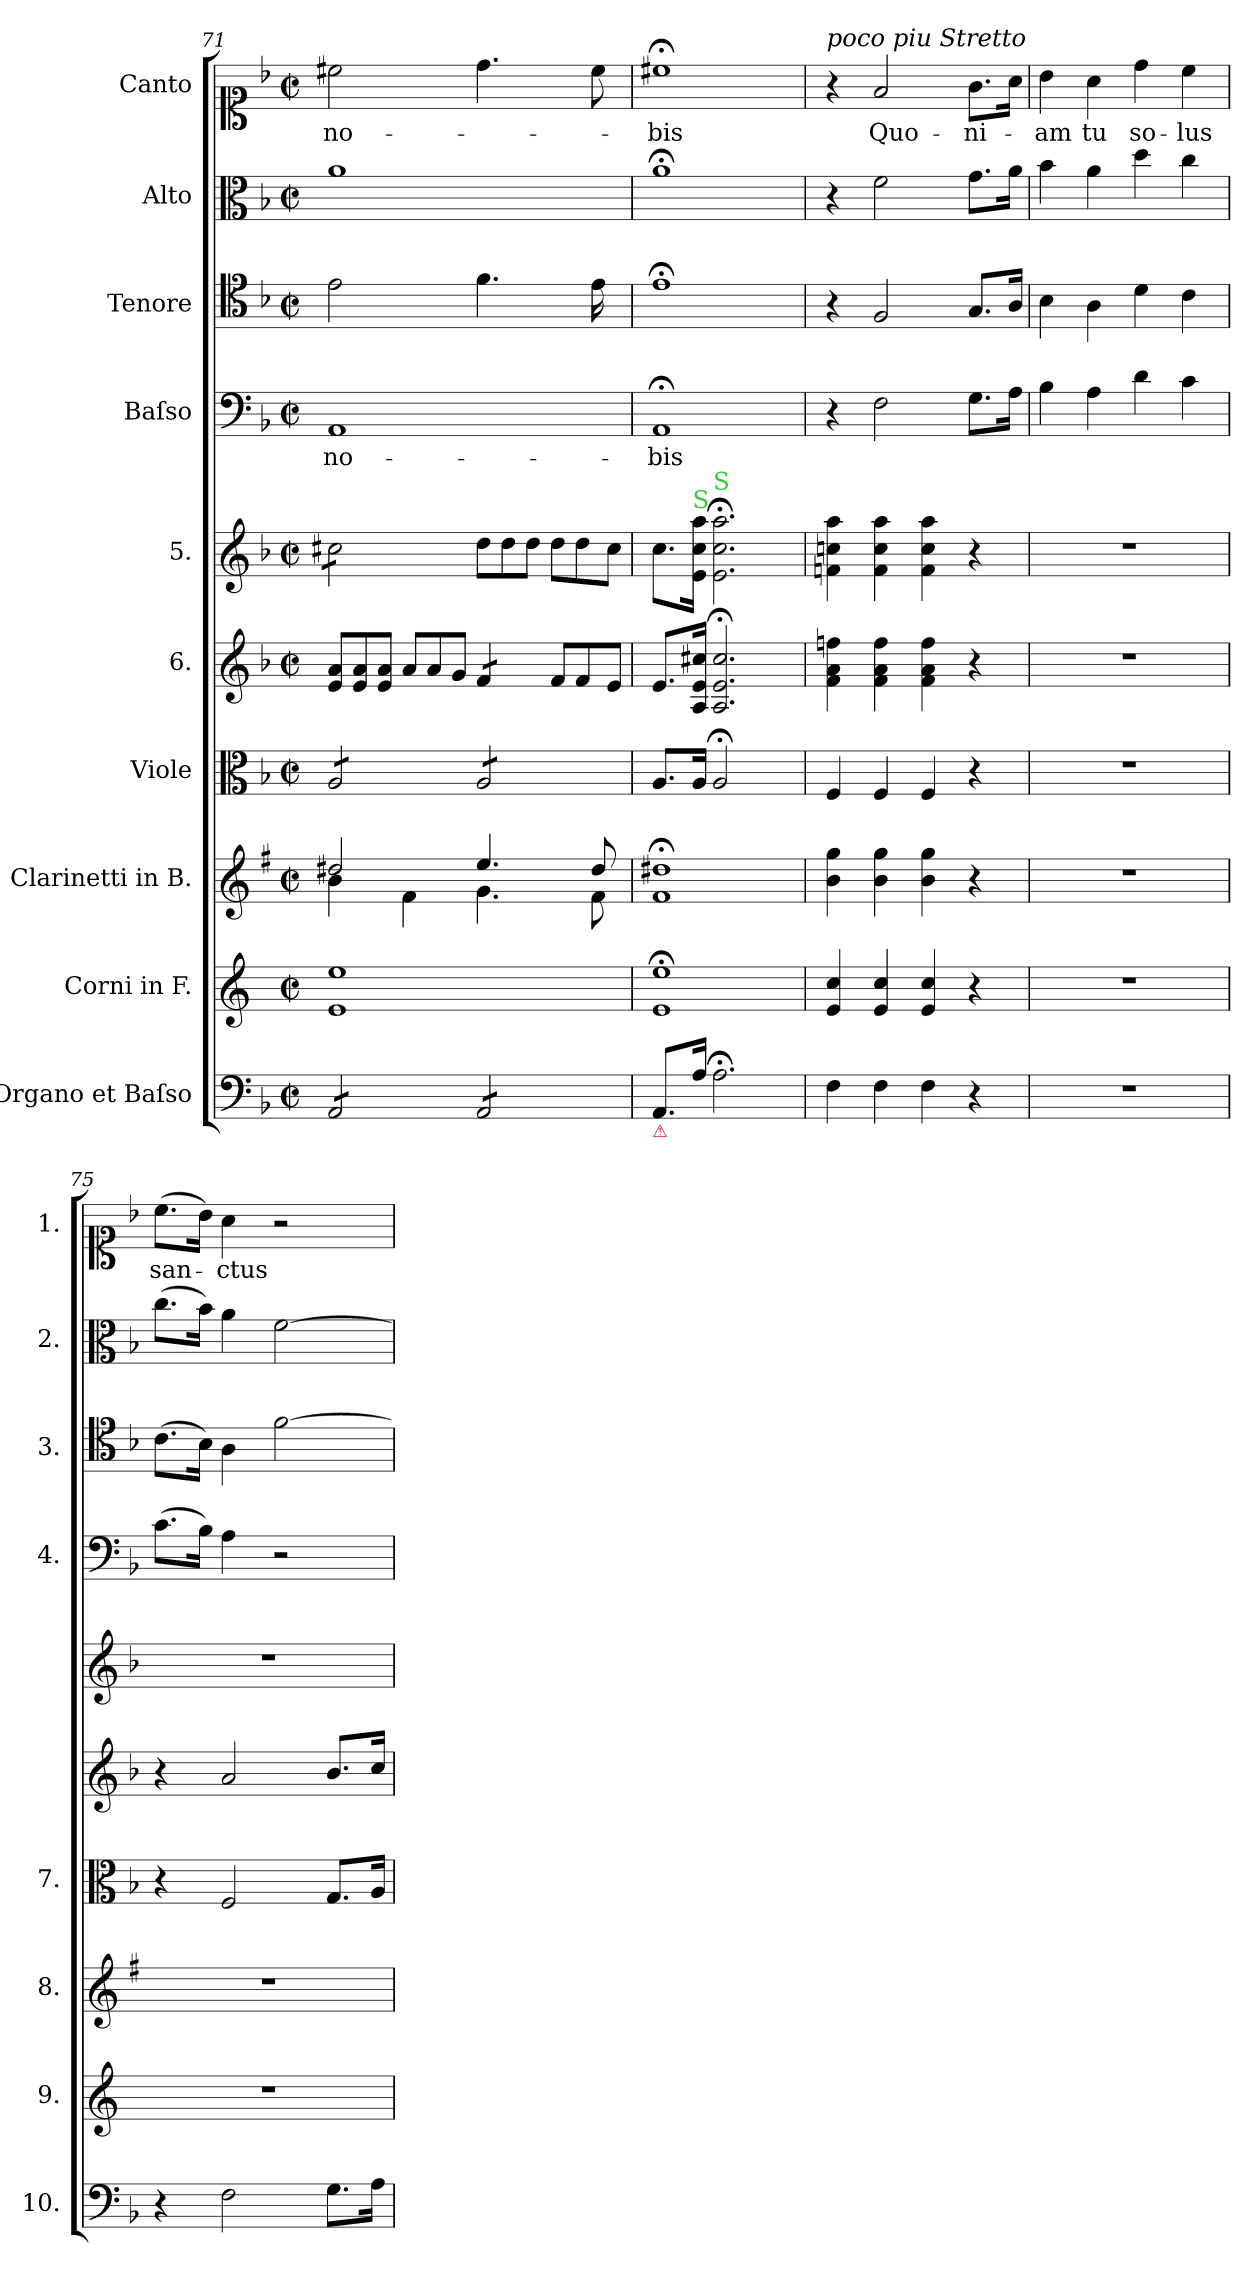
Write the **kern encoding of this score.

**kern	**kern	**kern	**kern	**kern	**kern	**kern	**text	**kern	**kern	**kern	**text
*part10	*part9	*part8	*part7	*part6	*part5	*part4	*part4	*part3	*part2	*part1	*part1
*staff10	*staff9	*staff8	*staff7	*staff6	*staff5	*staff4	*staff4	*staff3	*staff2	*staff1	*staff1
*I"Organo et Baſso	*I"Corni in F.	*I"Clarinetti in B.	*I"Viole	*I"6.	*I"5.	*I"Baſso	*	*I"Tenore	*I"Alto	*I"Canto	*
*I'10.	*I'9.	*I'8.	*I'7.	*	*	*I'4.	*	*I'3.	*I'2.	*I'1.	*
*clefF4	*clefG2	*clefG2	*clefC3	*clefG2	*clefG2	*clefF4	*	*clefC4	*clefC3	*clefC1	*
*	*ITrd4c7	*ITrd1c2	*	*	*	*	*	*	*	*	*
*k[b-]	*k[b-]	*k[b-]	*k[b-]	*k[b-]	*k[b-]	*k[b-]	*	*k[b-]	*k[b-]	*k[b-]	*
*M2/2	*M2/2	*M2/2	*M2/2	*M2/2	*M2/2	*M2/2	*	*M2/2	*M2/2	*M2/2	*
*met(c|)	*met(c|)	*met(c|)	*met(c|)	*met(c|)	*met(c|)	*met(c|)	*	*met(c|)	*met(c|)	*met(c|)	*
=71	=71	=71	=71	=71	=71	=71	=71	=71	=71	=71	=71
*	*	*^	*	*	*	*	*	*	*	*	*
*	*	*	*	*	*Xtuplet	*	*	*	*	*	*	*
*tremolo	*	*	*	*	*	*	*	*	*	*	*	*
*	*	*	*	*tremolo	*	*	*	*	*	*	*	*
*	*	*	*	*	*	*tremolo	*	*	*	*	*	*
8AA/L	1A 1a	2cc#X/	4a\	8A/L	12e/ 12a/L	8cc#X\L	1AA	no-	2e\	1a	2cc#X\	no-
.	.	.	.	.	12e/ 12a/	.	.	.	.	.	.	.
8AA/	.	.	.	8A/	.	8cc#X\	.	.	.	.	.	.
.	.	.	.	.	12e/ 12a/J	.	.	.	.	.	.	.
8AA/	.	.	4e\	8A/	12a/L	8cc#X\	.	.	.	.	.	.
.	.	.	.	.	12a/	.	.	.	.	.	.	.
8AA/J	.	.	.	8A/J	.	8cc#X\J	.	.	.	.	.	.
*	*	*	*	*	*	*Xtremolo	*	*	*	*	*	*
.	.	.	.	.	12g/J	.	.	.	.	.	.	.
*	*	*	*	*	*	*Xtuplet	*	*	*	*	*	*
*	*	*	*	*	*tremolo	*	*	*	*	*	*	*
8AA/L	.	4.dd/	4.f\	8A/L	8f/L	12dd\L	.	.	4.f\	.	4.dd\	.
.	.	.	.	.	.	12dd\	.	.	.	.	.	.
8AA/	.	.	.	8A/	8f/J	.	.	.	.	.	.	.
*	*	*	*	*	*Xtremolo	*	*	*	*	*	*	*
.	.	.	.	.	.	12dd\J	.	.	.	.	.	.
8AA/	.	.	.	8A/	12f/L	12dd\L	.	.	.	.	.	.
.	.	.	.	.	12f/	12dd\	.	.	.	.	.	.
!	!	!	!	!	!	!	!	!	!LO:N:vis=16	!	!	!
8AA/J	.	8cc#/	8e\	8A/J	.	.	.	.	8e\	.	8cc#\	.
*	*	*	*	*Xtremolo	*	*	*	*	*	*	*	*
*Xtremolo	*	*	*	*	*	*	*	*	*	*	*	*
.	.	.	.	.	12e/J	12cc#\J	.	.	.	.	.	.
=72	=72	=72	=72	=72	=72	=72	=72	=72	=72	=72	=72	=72
!LO:TX:b:color=crimson:t=⚠	!	!	!	!	!	!	!	!	!	!	!	!
8.AA/L	1A;< 1a;<	1cc#X;<	1e	8.A/L	8.e/L	8.cc\L	1AA;<	-bis	1e;<	1a;<	1cc#X;<	-bis
!	!	!	!	!	!	!LO:TX:a:color=limegreen:t=S	!	!	!	!	!	!
16A\Jk	.	.	.	16A/Jk	16A/ 16e/ 16cc#X/Jk	16e\ 16cc\ 16aa\Jk	.	.	.	.	.	.
!	!	!	!	!	!	!LO:TX:a:color=limegreen:t=S	!	!	!	!	!	!
!	!	!	!	!LO:N:vis=2	!	!	!	!	!	!	!	!
2.A;<\	.	.	.	2.A;</	2.A;</ 2.e;</ 2.cc#;</	2.e;<\ 2.cc;<\ 2.aa;<\	.	.	.	.	.	.
*	*	*v	*v	*	*	*	*	*	*	*	*	*
=73	=73	=73	=73	=73	=73	=73	=73	=73	=73	=73	=73
!	!	!	!	!	!	!	!	!	!	!LO:TX:a:i:t=poco piu Stretto	!
4F\	4A/ 4f/	4a\ 4ff\	4F/	4f\ 4a\ 4ffn\	4fn\ 4ccn\ 4aa\	4r	.	4r	4r	4r	.
4F\	4A/ 4f/	4a\ 4ff\	4F/	4f\ 4a\ 4ff\	4f\ 4cc\ 4aa\	2F\	.	2F/	2f\	2f/	Quo-
4F\	4A/ 4f/	4a\ 4ff\	4F/	4f\ 4a\ 4ff\	4f\ 4cc\ 4aa\	.	.	.	.	.	.
4r	4r	4r	4r	4r	4r	8.G\L	.	8.G/L	8.g\L	8.g\L	-ni-
.	.	.	.	.	.	16A\Jk	.	16A/Jk	16a\Jk	16a\Jk	.
=74	=74	=74	=74	=74	=74	=74	=74	=74	=74	=74	=74
1r	1r	1r	1r	1r	1r	4B-\	.	4B-\	4b-\	4b-\	-am
.	.	.	.	.	.	4A\	.	4A\	4a\	4a\	tu
.	.	.	.	.	.	4d\	.	4d\	4dd\	4dd\	so-
.	.	.	.	.	.	4c\	.	4c\	4cc\	4cc\	-lus
=75	=75	=75	=75	=75	=75	=75	=75	=75	=75	=75	=75
4r	1r	1r	4r	4r	1r	(8.c\L	.	(8.c\L	(8.cc\L	(8.cc\L	san-
.	.	.	.	.	.	16B-\Jk)	.	16B-\Jk)	16b-\Jk)	16b-\Jk)	.
2F\	.	.	2F/	2a/	.	4A\	.	4A\	4a\	4a\	-ctus
.	.	.	.	.	.	2r	.	[2f\	[2f\	2r	.
8.G\L	.	.	8.G/L	8.b-/L	.	.	.	.	.	.	.
16A\Jk	.	.	16A/Jk	16cc/Jk	.	.	.	.	.	.	.
=	=	=	=	=	=	=	=	=	=	=	=
*-	*-	*-	*-	*-	*-	*-	*-	*-	*-	*-	*-
